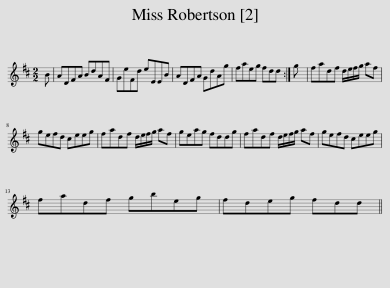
X:1
L:1/8
M:2/2
I:linebreak $
K:D
V:1 treble
V:1
 B | ADFA BdAF | GeFd eEEB | ADFA GdAg | faeg fdd :| %5
 g | fadf d/e/f/g/ af |$ gefd ceeg | fadf d/e/f/g/ af | geag fddg | %10
 fadf d/e/f/g/ af | gefd ceeg |$ fadf gbeg | fdeg fdd || %14
